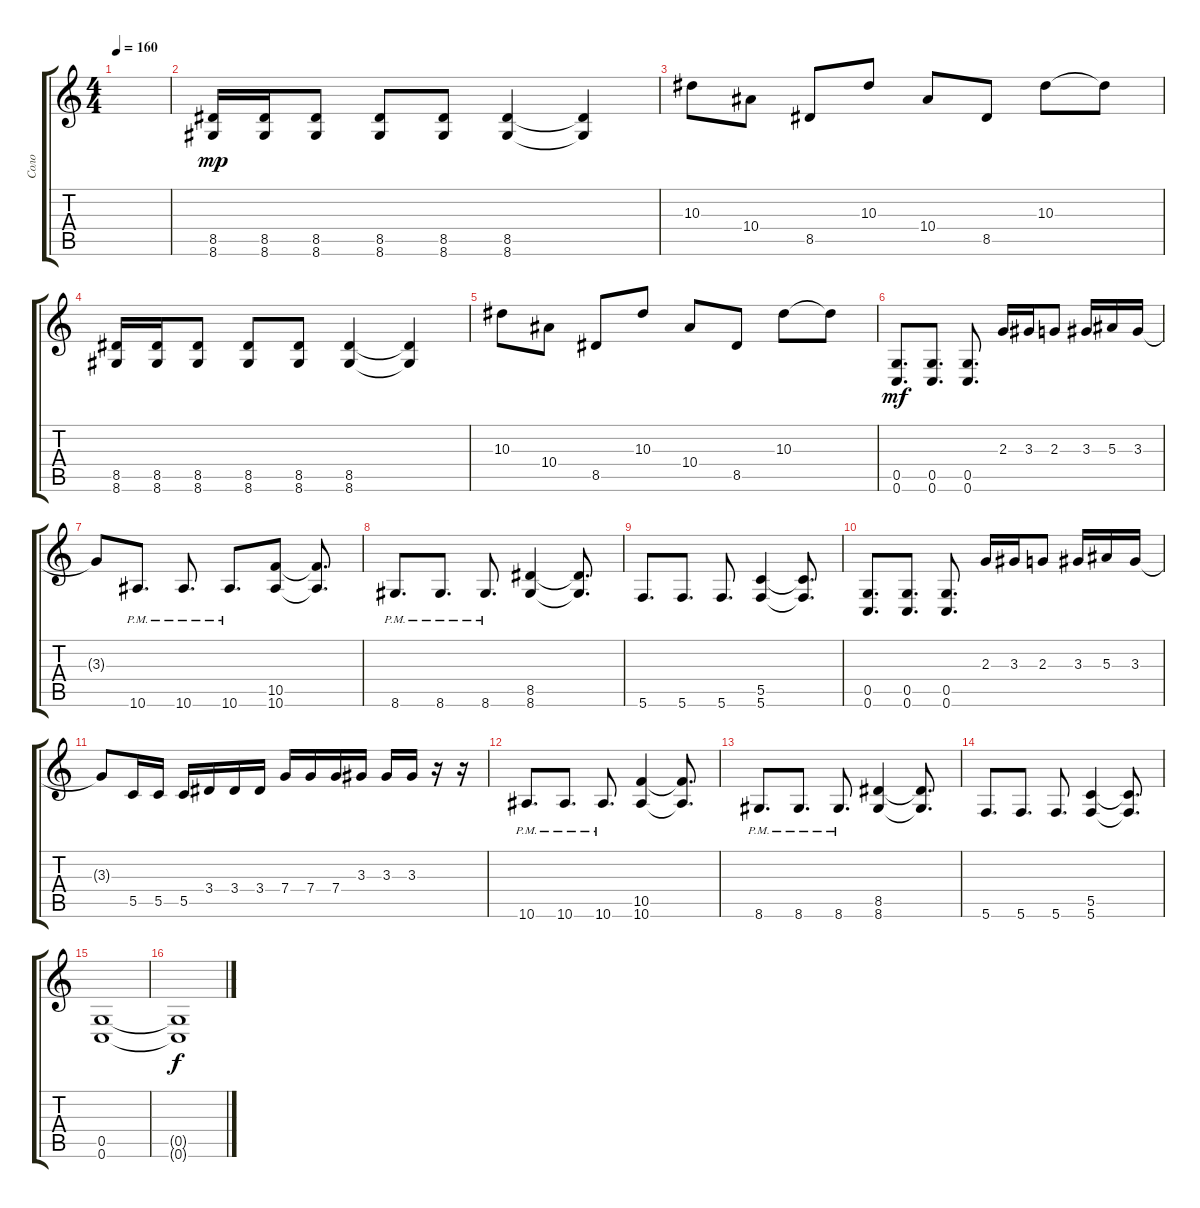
\track ("Соло" "Соло") {instrument overdrivenguitar}
\staff {score tabs}
\tuning (D4 A3 F3 C3 G2 C2) {hide}
\ts (4 4)
\tempo 160
\clef g2
\ks c
|
(8.5 8.6).16{dy mp instrument overdrivenguitar} (8.5 8.6).16 (8.5 8.6).8 (8.5 8.6).8 (8.5 8.6).8 (8.5 8.6).4 (8.5{t} 8.6{t}).4 |
10.3.8 10.4.8 8.5.8 10.3.8 10.4.8 8.5.8 10.3.8 10.3{t}.8 |
(8.5 8.6).16 (8.5 8.6).16 (8.5 8.6).8 (8.5 8.6).8 (8.5 8.6).8 (8.5 8.6).4 (8.5{t} 8.6{t}).4 |
10.3.8 10.4.8 8.5.8 10.3.8 10.4.8 8.5.8 10.3.8 10.3{t}.8 |
(0.5 0.6).8{d dy mf} (0.5 0.6).8{d} (0.5 0.6).8{d} 2.3.16 3.3.16 2.3.8 3.3.16 5.3.16 3.3.16 |
3.3{t}.8 10.6{pm}.8{d} 10.6{pm}.8{d} 10.6{pm}.8{d} (10.5 10.6).8 (10.5{t} 10.6{t}).8{d} |
8.6{pm}.8{d} 8.6{pm}.8{d} 8.6{pm}.8{d} (8.5 8.6).4 (8.5{t} 8.6{t}).8{d} |
5.6.8{d} 5.6.8{d} 5.6.8{d} (5.5 5.6).4 (5.5{t} 5.6{t}).8{d} |
(0.5 0.6).8{d} (0.5 0.6).8{d} (0.5 0.6).8{d} 2.3.16 3.3.16 2.3.8 3.3.16 5.3.16 3.3.16 |
3.3{t}.8 5.5.16 5.5.16 5.5.16 3.4.16 3.4.16 3.4.16 7.4.16 7.4.16 7.4.16 3.3.16 3.3.16 3.3.16 r.16 r.16 |
10.6{pm}.8{d} 10.6{pm}.8{d} 10.6{pm}.8{d} (10.5 10.6).4 (10.5{t} 10.6{t}).8{d} |
8.6{pm}.8{d} 8.6{pm}.8{d} 8.6{pm}.8{d} (8.5 8.6).4 (8.5{t} 8.6{t}).8{d} |
5.6.8{d} 5.6.8{d} 5.6.8{d} (5.5 5.6).4 (5.5{t} 5.6{t}).8{d} |
(0.5 0.6).1 |
(0.5{t} 0.6{t}).1{dy f}
